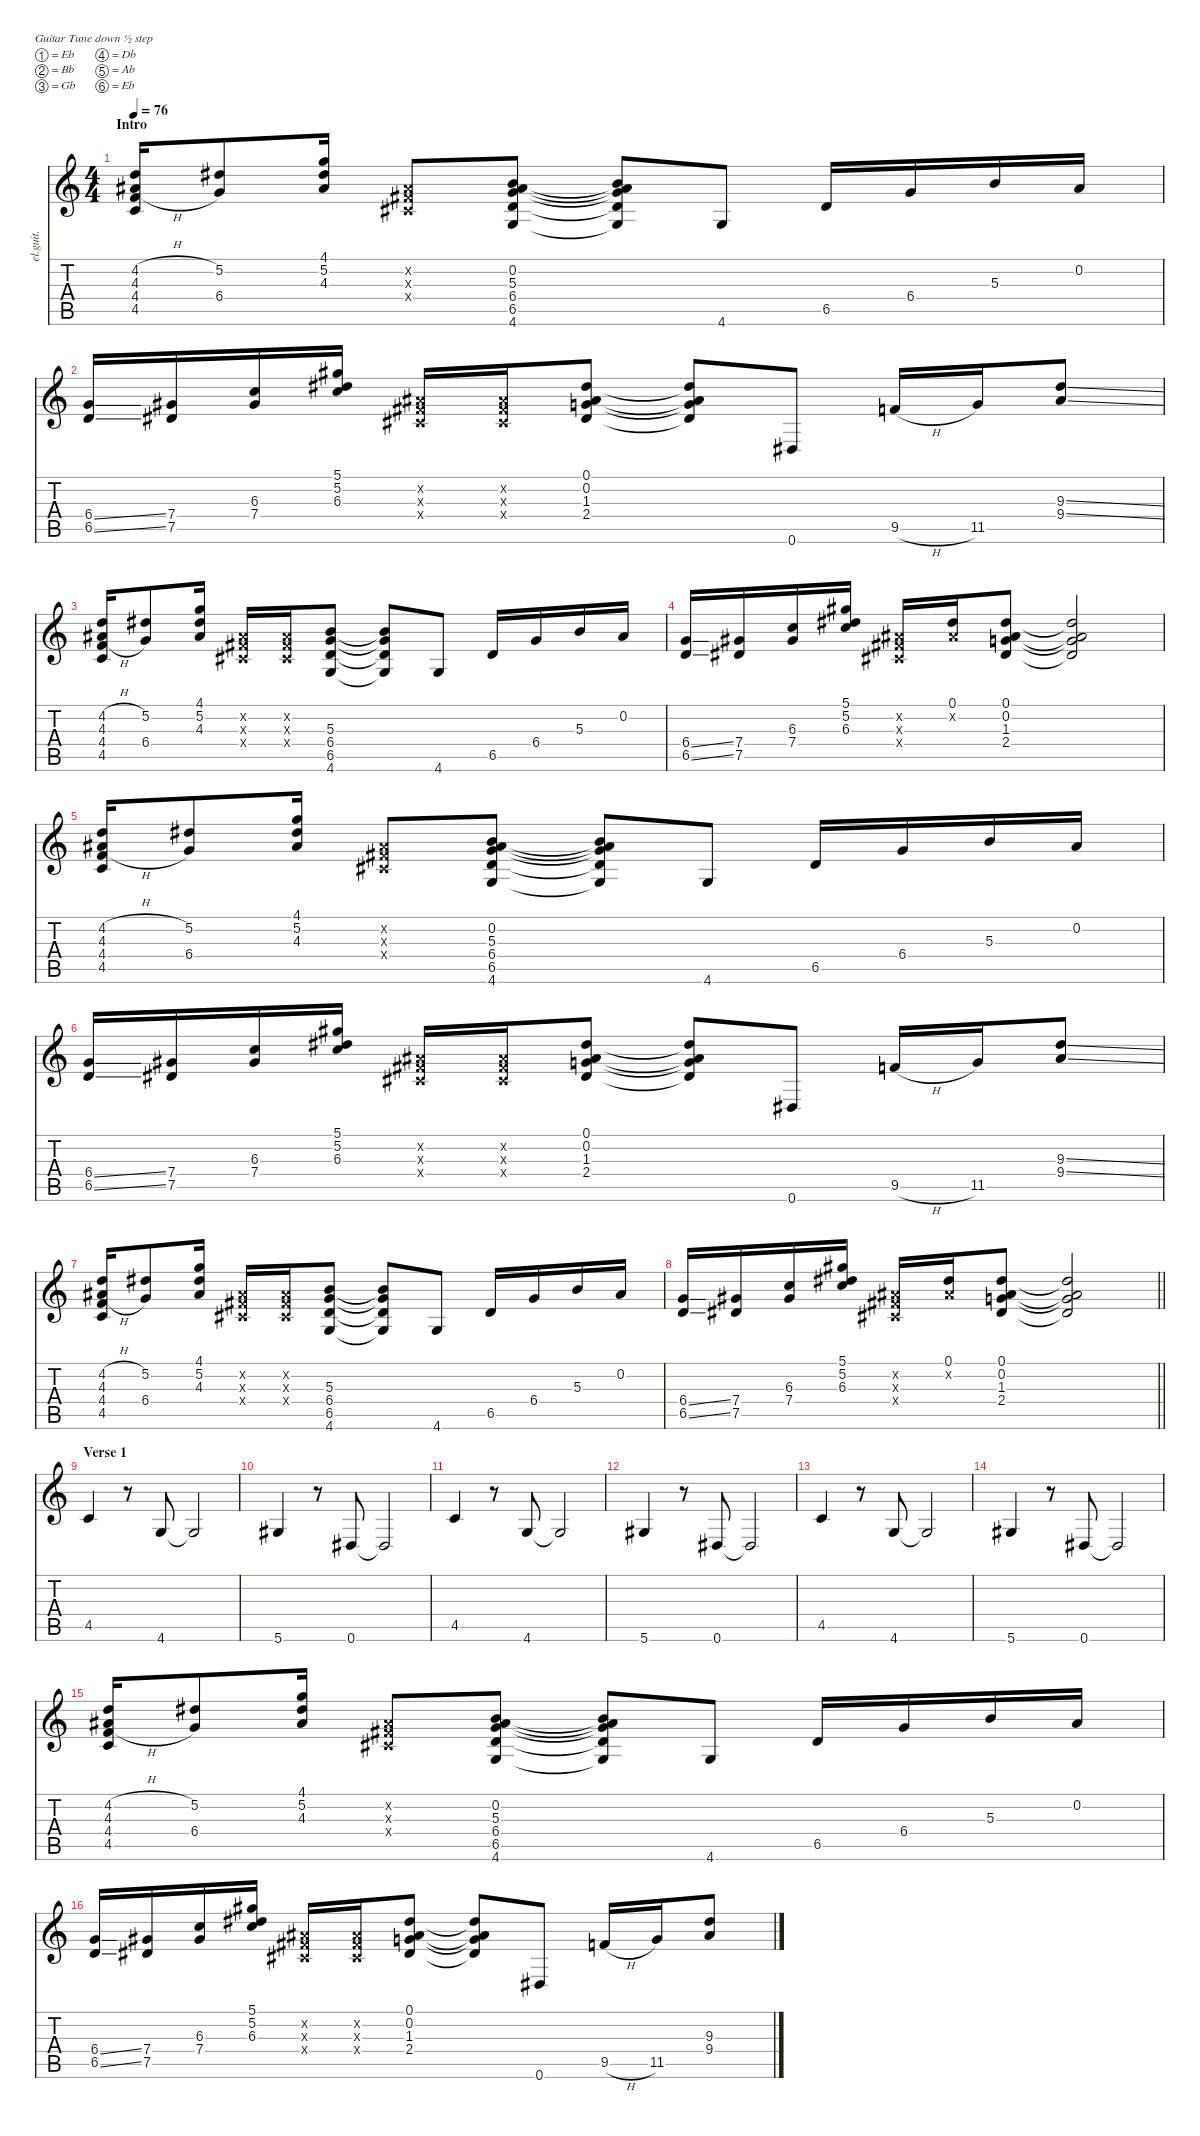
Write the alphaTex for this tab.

\defaultSystemsLayout 4
\hideDynamics
\bracketExtendMode nobrackets
\otherSystemsTrackNameOrientation horizontal
\track ("Lead Guitar" "el.guit.") {instrument electricguitarclean}
\staff {score tabs}
\tuning (Eb4 Bb3 Gb3 Db3 Ab2 Eb2)
\ts (4 4)
\beaming (8 2 2 2 2)
\section ("" "Intro")
\tempo 76
\clef g2
\ks c
(4.2{h} 4.3{acc #} 4.4{h} 4.5).16{dy f instrument electricguitarclean beam Up} (5.2{acc #} 6.4).8{beam Up} (4.1 5.2{acc #} 4.3{acc #}).16{beam Up} (0.2{x acc #} 0.3{x acc #} 0.4{x acc #}).8{beam Up} (0.2{acc #} 5.3 6.4 6.5 4.6).8{beam Up} (0.2{t acc #} 5.3{t} 6.4{t} 6.5{t} 4.6{t}).8{beam Up} 4.6.8{beam Up} 6.5.16{beam Up} 6.4.16{beam Up} 5.3.16{beam Up} 0.2{acc #}.16{beam Up} |
(6.4{ss} 6.5{ss}).16{beam Up} (7.4{acc #} 7.5{acc #}).16{beam Up} (6.3 7.4{acc #}).16{beam Up} (5.1{acc #} 5.2{acc #} 6.3).16{beam Up} (0.2{x acc #} 0.3{x acc #} 0.4{x acc #}).16{beam Up} (0.2{x acc #} 0.3{x acc #} 0.4{x acc #}).16{beam Up} (0.1{acc #} 0.2{acc #} 1.3 2.4{acc #}).8{dy mp beam Up} (0.1{t acc #} 0.2{t acc #} 1.3{t} 2.4{t acc #}).8{dy f beam Up} 0.6{acc #}.8{beam Up} 9.5{h}.16{beam Up} 11.5.16{beam Up} (9.3{ss acc #} 9.4{ss acc #}).8{beam Up} |
(4.2{h} 4.3{acc #} 4.4{h} 4.5).16{beam Up} (5.2{acc #} 6.4).8{beam Up} (4.1 5.2{acc #} 4.3{acc #}).16{beam Up} (0.2{x acc #} 0.3{x acc #} 0.4{x acc #}).16{beam Up} (0.2{x acc #} 0.3{x acc #} 0.4{x acc #}).16{beam Up} (5.3 6.4 6.5 4.6).8{beam Up} (5.3{t} 6.4{t} 6.5{t} 4.6{t}).8{beam Up} 4.6.8{beam Up} 6.5.16{beam Up} 6.4.16{beam Up} 5.3.16{beam Up} 0.2{acc #}.16{beam Up} |
(6.4{ss} 6.5{ss}).16{beam Up} (7.4{acc #} 7.5{acc #}).16{beam Up} (6.3 7.4{acc #}).16{beam Up} (5.1{acc #} 5.2{acc #} 6.3).16{beam Up} (0.2{x acc #} 0.3{x acc #} 0.4{x acc #}).16{beam Up} (0.1{acc #} 0.2{x acc #}).16{beam Up} (0.1{acc #} 0.2{acc #} 1.3 2.4{acc #}).8{dy mp beam Up} (0.1{t acc #} 0.2{t acc #} 1.3{t} 2.4{t acc #}).2{dy f beam Up} |
(4.2{h} 4.3{acc #} 4.4{h} 4.5).16{beam Up} (5.2{acc #} 6.4).8{beam Up} (4.1 5.2{acc #} 4.3{acc #}).16{beam Up} (0.2{x acc #} 0.3{x acc #} 0.4{x acc #}).8{beam Up} (0.2{acc #} 5.3 6.4 6.5 4.6).8{beam Up} (0.2{t acc #} 5.3{t} 6.4{t} 6.5{t} 4.6{t}).8{beam Up} 4.6.8{beam Up} 6.5.16{beam Up} 6.4.16{beam Up} 5.3.16{beam Up} 0.2{acc #}.16{beam Up} |
(6.4{ss} 6.5{ss}).16{beam Up} (7.4{acc #} 7.5{acc #}).16{beam Up} (6.3 7.4{acc #}).16{beam Up} (5.1{acc #} 5.2{acc #} 6.3).16{beam Up} (0.2{x acc #} 0.3{x acc #} 0.4{x acc #}).16{beam Up} (0.2{x acc #} 0.3{x acc #} 0.4{x acc #}).16{beam Up} (0.1{acc #} 0.2{acc #} 1.3 2.4{acc #}).8{dy mp beam Up} (0.1{t acc #} 0.2{t acc #} 1.3{t} 2.4{t acc #}).8{dy f beam Up} 0.6{acc #}.8{beam Up} 9.5{h}.16{beam Up} 11.5.16{beam Up} (9.3{ss acc #} 9.4{ss acc #}).8{beam Up} |
(4.2{h} 4.3{acc #} 4.4{h} 4.5).16{beam Up} (5.2{acc #} 6.4).8{beam Up} (4.1 5.2{acc #} 4.3{acc #}).16{beam Up} (0.2{x acc #} 0.3{x acc #} 0.4{x acc #}).16{beam Up} (0.2{x acc #} 0.3{x acc #} 0.4{x acc #}).16{beam Up} (5.3 6.4 6.5 4.6).8{beam Up} (5.3{t} 6.4{t} 6.5{t} 4.6{t}).8{beam Up} 4.6.8{beam Up} 6.5.16{beam Up} 6.4.16{beam Up} 5.3.16{beam Up} 0.2{acc #}.16{beam Up} |
\barLineRight lightlight
(6.4{ss} 6.5{ss}).16{beam Up} (7.4{acc #} 7.5{acc #}).16{beam Up} (6.3 7.4{acc #}).16{beam Up} (5.1{acc #} 5.2{acc #} 6.3).16{beam Up} (0.2{x acc #} 0.3{x acc #} 0.4{x acc #}).16{beam Up} (0.1{acc #} 0.2{x acc #}).16{beam Up} (0.1{acc #} 0.2{acc #} 1.3 2.4{acc #}).8{dy mp beam Up} (0.1{t acc #} 0.2{t acc #} 1.3{t} 2.4{t acc #}).2{dy f beam Up} |
\section ("" "Verse 1")
4.5.4{beam Up} r.8{beam Up} 4.6.8{beam Up} 4.6{t}.2{beam Up} |
5.6{acc #}.4{beam Up} r.8{beam Up} 0.6{acc #}.8{beam Up} 0.6{t acc #}.2{beam Up} |
4.5.4{beam Up} r.8{beam Up} 4.6.8{beam Up} 4.6{t}.2{beam Up} |
5.6{acc #}.4{beam Up} r.8{beam Up} 0.6{acc #}.8{beam Up} 0.6{t acc #}.2{beam Up} |
4.5.4{beam Up} r.8{beam Up} 4.6.8{beam Up} 4.6{t}.2{beam Up} |
5.6{acc #}.4{beam Up} r.8{beam Up} 0.6{acc #}.8{beam Up} 0.6{t acc #}.2{beam Up} |
(4.2{h} 4.3{acc #} 4.4{h} 4.5).16{beam Up} (5.2{acc #} 6.4).8{beam Up} (4.1 5.2{acc #} 4.3{acc #}).16{beam Up} (0.2{x acc #} 0.3{x acc #} 0.4{x acc #}).8{beam Up} (0.2{acc #} 5.3 6.4 6.5 4.6).8{beam Up} (0.2{t acc #} 5.3{t} 6.4{t} 6.5{t} 4.6{t}).8{beam Up} 4.6.8{beam Up} 6.5.16{beam Up} 6.4.16{beam Up} 5.3.16{beam Up} 0.2{acc #}.16{beam Up} |
(6.4{ss} 6.5{ss}).16{beam Up} (7.4{acc #} 7.5{acc #}).16{beam Up} (6.3 7.4{acc #}).16{beam Up} (5.1{acc #} 5.2{acc #} 6.3).16{beam Up} (0.2{x acc #} 0.3{x acc #} 0.4{x acc #}).16{beam Up} (0.2{x acc #} 0.3{x acc #} 0.4{x acc #}).16{beam Up} (0.1{acc #} 0.2{acc #} 1.3 2.4{acc #}).8{dy mp beam Up} (0.1{t acc #} 0.2{t acc #} 1.3{t} 2.4{t acc #}).8{dy f beam Up} 0.6{acc #}.8{beam Up} 9.5{h}.16{beam Up} 11.5.16{beam Up} (9.3{acc #} 9.4{acc #}).8{beam Up}
